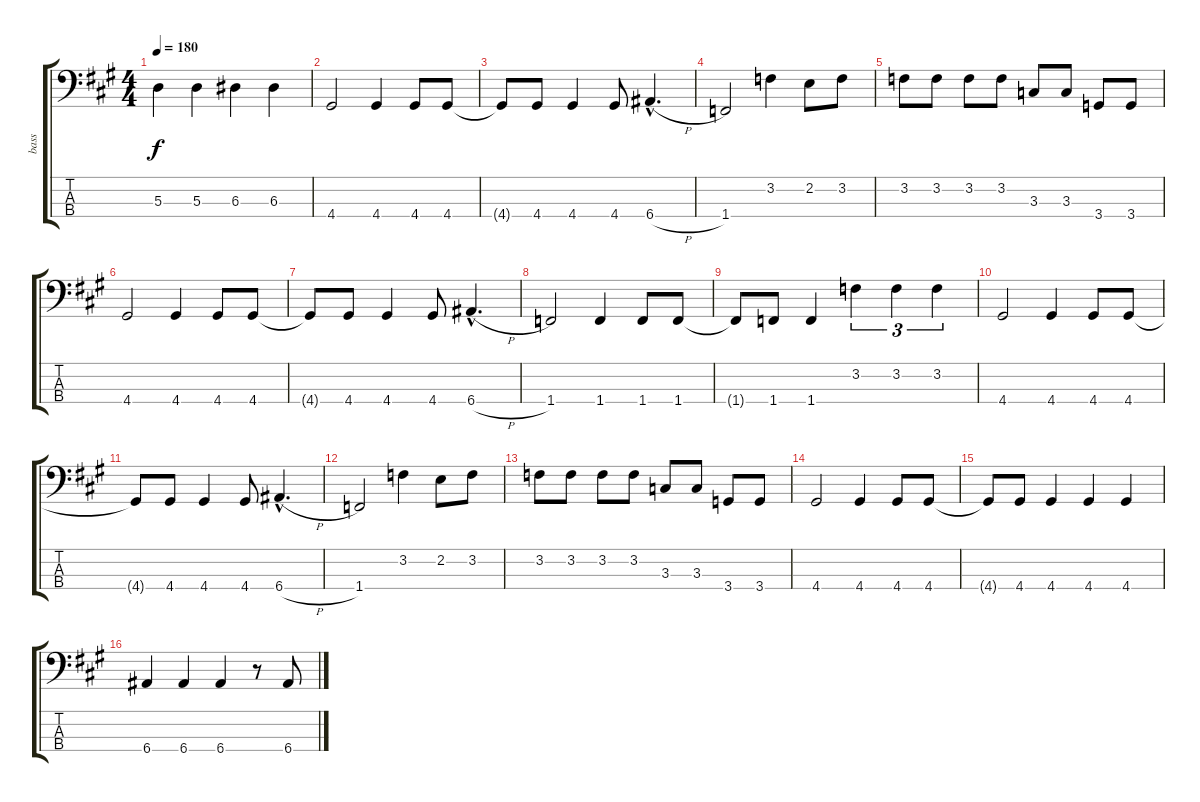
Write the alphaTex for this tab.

\track ("bass" "bass") {instrument acousticguitarnylon}
\staff {score tabs}
\tuning (G2 D2 A1 E1) {hide}
\ts (4 4)
\tempo 180
\clef f4
\ks a
5.3.4{dy f} 5.3.4 6.3.4 6.3.4 |
4.4.2 4.4.4 4.4.8 4.4.8 |
4.4{t}.8 4.4.8 4.4.4 4.4.8 6.4{h hac}.4{d} |
1.4.2 3.2.4 2.2.8 3.2.8 |
3.2.8 3.2.8 3.2.8 3.2.8 3.3.8 3.3.8 3.4.8 3.4.8 |
4.4.2 4.4.4 4.4.8 4.4.8 |
4.4{t}.8 4.4.8 4.4.4 4.4.8 6.4{h hac}.4{d} |
1.4.2 1.4.4 1.4.8 1.4.8 |
1.4{t}.8 1.4.8 1.4.4 3.2.4{tu (3 2)} 3.2.4{tu (3 2)} 3.2.4{tu (3 2)} |
4.4.2 4.4.4 4.4.8 4.4.8 |
4.4{t}.8 4.4.8 4.4.4 4.4.8 6.4{h hac}.4{d} |
1.4.2 3.2.4 2.2.8 3.2.8 |
3.2.8 3.2.8 3.2.8 3.2.8 3.3.8 3.3.8 3.4.8 3.4.8 |
4.4.2 4.4.4 4.4.8 4.4.8 |
4.4{t}.8 4.4.8 4.4.4 4.4.4 4.4.4 |
6.4.4 6.4.4 6.4.4 r.8 6.4.8
